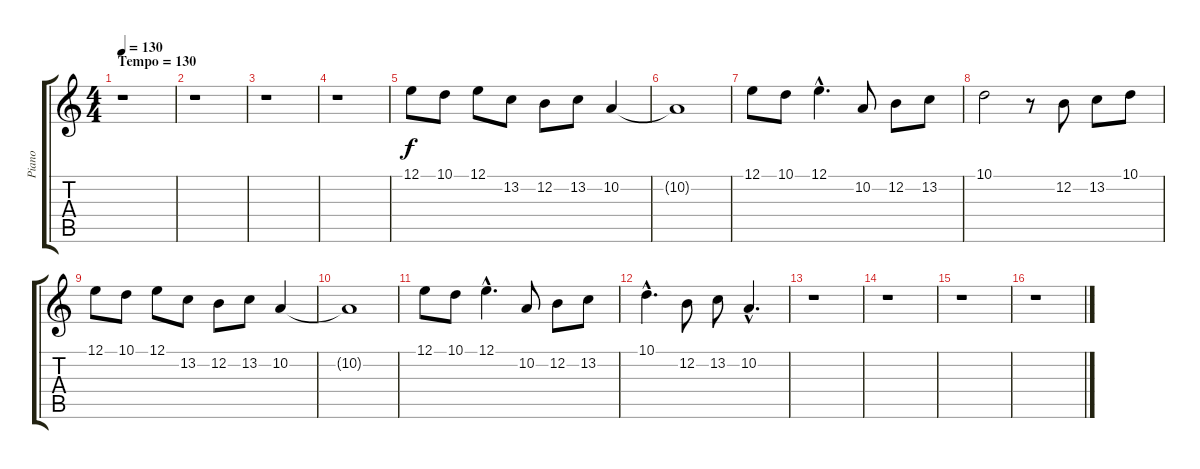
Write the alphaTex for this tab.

\track ("Piano" "Piano") {instrument brightacousticpiano}
\staff {score tabs}
\tuning (E4 B3 G3 D3 A2 E2) {hide}
\ts (4 4)
\section ("" "Tempo = 130")
\tempo 130
\clef g2
\ks c
r.1{dy f} |
r.1 |
r.1 |
r.1 |
12.1.8 10.1.8 12.1.8 13.2.8 12.2.8 13.2.8 10.2.4 |
10.2{t}.1 |
12.1.8 10.1.8 12.1{hac}.4{d} 10.2.8 12.2.8 13.2.8 |
10.1.2 r.8 12.2.8 13.2.8 10.1.8 |
12.1.8 10.1.8 12.1.8 13.2.8 12.2.8 13.2.8 10.2.4 |
10.2{t}.1 |
12.1.8 10.1.8 12.1{hac}.4{d} 10.2.8 12.2.8 13.2.8 |
10.1{hac}.4{d} 12.2.8 13.2.8 10.2{hac}.4{d} |
r.1 |
r.1 |
r.1 |
r.1
